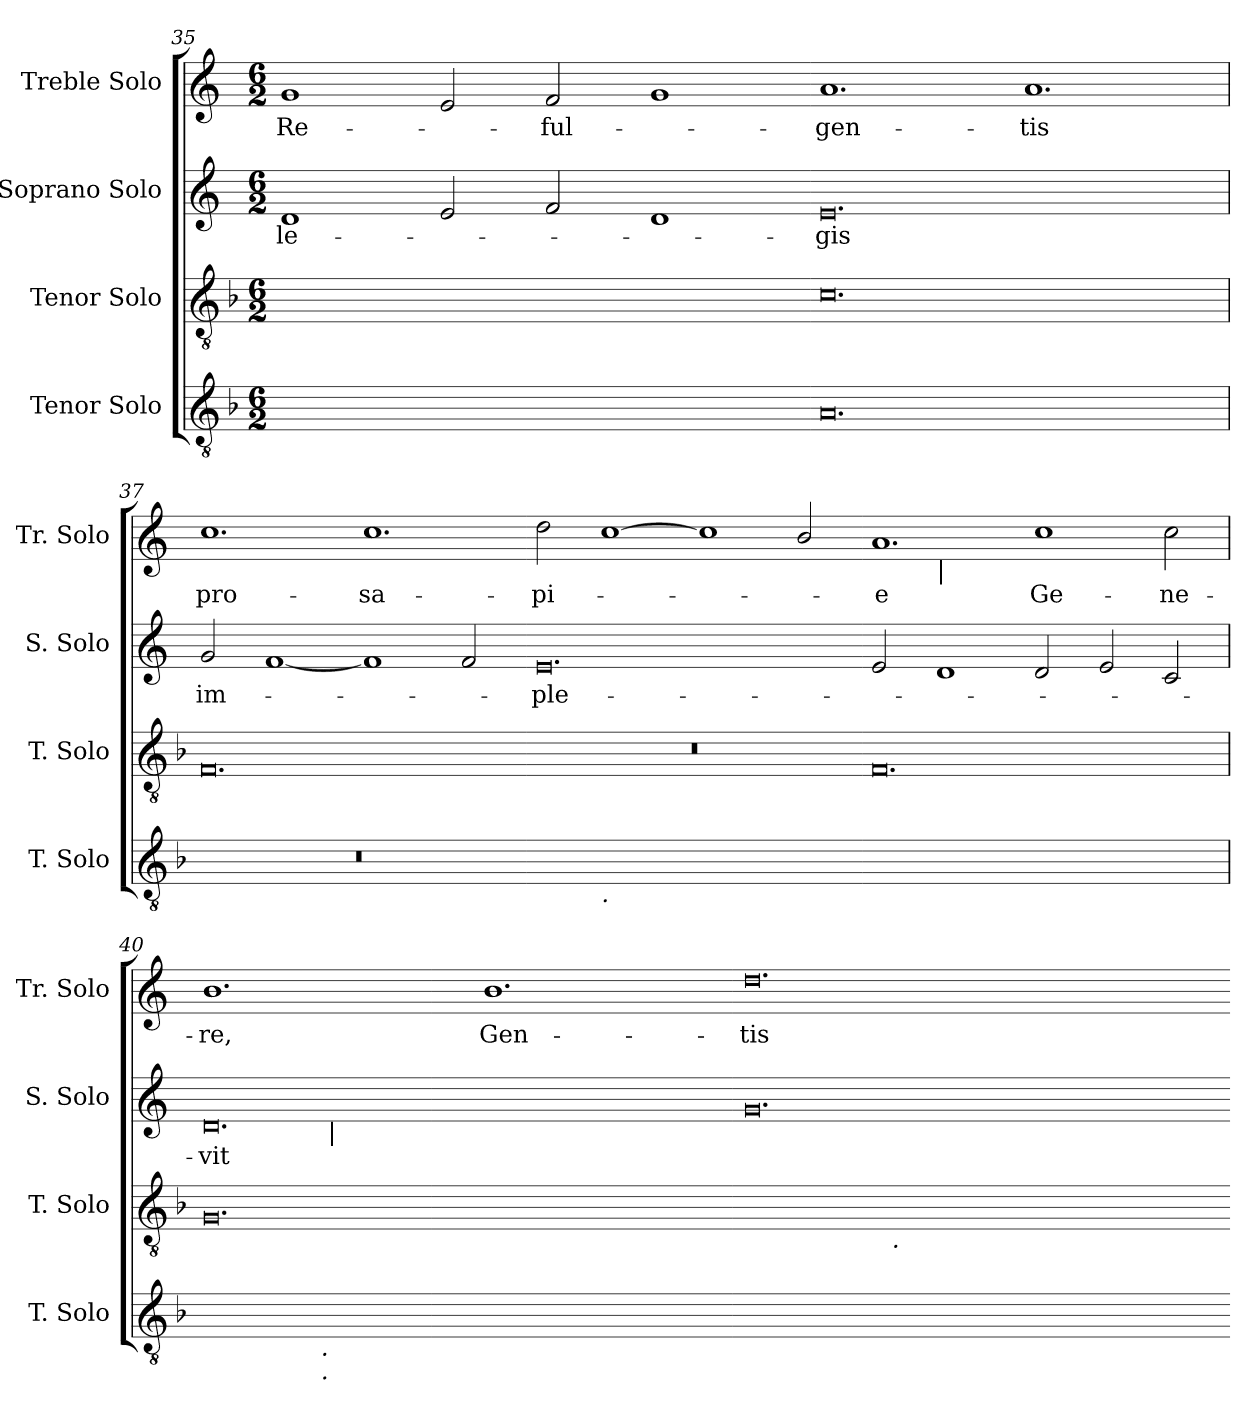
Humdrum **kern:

**kern	**kern	**kern	**text	**kern	**text
*part4	*part3	*part2	*part2	*part1	*part1
*staff4	*staff3	*staff2	*staff2	*staff1	*staff1
*I"Tenor Solo	*I"Tenor Solo	*I"Soprano Solo	*	*I"Treble Solo	*
*I'T. Solo	*I'T. Solo	*I'S. Solo	*	*I'Tr. Solo	*
*clefGv2	*clefGv2	*clefG2	*	*clefG2	*
*ITrd7c12	*ITrd7c12	*	*	*	*
*k[b-]	*k[b-]	*k[]	*	*k[]	*
*F:	*F:	*C:	*	*C:	*
*M6/2	*M6/2	*M6/2	*	*M6/2	*
=35	=35	=35	=35	=35	=35
!	!	!	!LO:LY:b:color=#000000	!	!
!	!	!	!	!	!LO:LY:b:color=#000000
0.BB-iyy]	0.Diyy]	1di	le-	1gi	Re-
.	.	2ei/	.	2ei/	.
!	!	!	!	!	!LO:LY:b:color=#000000
.	.	2fi/	.	2fi/	-ful-
.	.	1di	.	1gi	.
=36-	=36-	=36-	=36-	=36-	=36-
!	!	!	!LO:LY:b:color=#000000	!	!
!	!	!	!	!	!LO:LY:b:color=#000000
0.AAi	0.Ci	0.ei	-gis	1.ai	-gen-
!	!	!	!	!	!LO:LY:b:color=#000000
.	.	.	.	1.ai	-tis
!!LO:LB:g=z
=37	=37	=37	=37	=37	=37
!LO:N:vis=1	!	!	!	!	!
!	!	!	!LO:LY:b:color=#000000	!	!
!	!	!	!	!	!LO:LY:b:color=#000000
0.r	0.FFi	2gi/	im-	1.cci	pro-
.	.	[<1fi	.	.	.
!	!	!	!	!	!LO:LY:b:color=#000000
.	.	1fi]	.	1.cci	-sa-
.	.	2fi/	.	.	.
=38-	=38-	=38-	=38-	=38-	=38-
!	!LO:N:vis=1	!	!	!	!
!	!	!	!LO:LY:b:color=#000000	!	!
!	!	!	!	!	!LO:LY:b:color=#000000
*^	*	*	*	*	*
[<0.AAiyy	2ryy	0.r	0.ei	-ple-	2ddi\	-pi-
!	!LO:TX:b:i:t=.	!	!	!	!	!
.	1ryy	.	.	.	[>1cci	.
.	1.ryy	.	.	.	1cci]	.
.	.	.	.	.	2bi/	.
*v	*v	*	*	*	*	*
=39-	=39-	=39-	=39-	=39-	=39-
*^	*	*	*	*	*
!	!	!	!	!	!	!LO:LY:b:color=#000000
*v	*v	*	*	*	*^	*
0.AAiyy]	0.FFi	2ei/	.	1.ai	2ryy	-e
!	!	!	!	!	!LO:TX:b:i:t=|	!
.	.	1di	.	.	1ryy	.
!	!	!	!	!	!	!LO:LY:b:color=#000000
.	.	2di/	.	1cci	1.ryy	Ge-
.	.	2ei/	.	.	.	.
!	!	!	!	!	!	!LO:LY:b:color=#000000
.	.	2ci/	.	2cci\	.	-ne-
*	*	*	*	*v	*v	*
=40	=40	=40	=40	=40	=40
*	*	*	*	*^	*
!	!	!	!LO:LY:b:color=#000000	!	!	!
*	*	*	*	*v	*v	*
*	*	*	*	*^	*
!	!	!	!	!	!	!LO:LY:b:color=#000000
*^	*	*^	*	*v	*v	*
[<0.GGiyy	4ryy	0.GGi	0.di	4ryy	-vit	1.bi	-re,
.	8ryy	.	.	8ryy	.	.	.
.	32ryy	.	.	32...ryy	.	.	.
.	64ryy	.	.	.	.	.	.
.	512ryy	.	.	.	.	.	.
!	!LO:TX:b:i:t=.	!	!	!	!	!	!
!	!LO:TX:b:i:t=.	!	!	!	!	!	!
.	1ryy	.	.	.	.	.	.
!	!	!	!	!LO:TX:b:i:t=|	!	!	!
.	.	.	.	1ryy	.	.	.
.	1ryy	.	.	.	.	.	.
.	.	.	.	1ryy	.	.	.
!	!	!	!	!	!	!	!LO:LY:b:color=#000000
.	.	.	.	.	.	1.bi	Gen-
.	2ryy	.	.	.	.	.	.
.	.	.	.	2ryy	.	.	.
.	16ryy	.	.	.	.	.	.
.	.	.	.	16ryy	.	.	.
.	128..ryy	.	.	.	.	.	.
.	.	.	.	256ryy	.	.	.
*v	*v	*	*v	*v	*	*	*
=41-	=41-	=41-	=41-	=41-	=41-
*^	*	*^	*	*	*
!	!	!	!	!	!	!	!LO:LY:b:color=#000000
*v	*v	*^	*v	*v	*	*	*
0.GGiyy_<	[>0.Diyy	2ryy	0.gi	.	0.ddi	-tis
.	.	8ryy	.	.	.	.
.	.	16ryy	.	.	.	.
.	.	256.ryy	.	.	.	.
!	!	!LO:TX:b:i:t=.	!	!	!	!
.	.	1ryy	.	.	.	.
.	.	1ryy	.	.	.	.
.	.	4ryy	.	.	.	.
.	.	32ryy	.	.	.	.
.	.	64ryy	.	.	.	.
.	.	128ryy	.	.	.	.
.	.	512ryy	.	.	.	.
*	*v	*v	*	*	*	*
=-	=-	=-	=-	=-	=-
*-	*-	*-	*-	*-	*-
